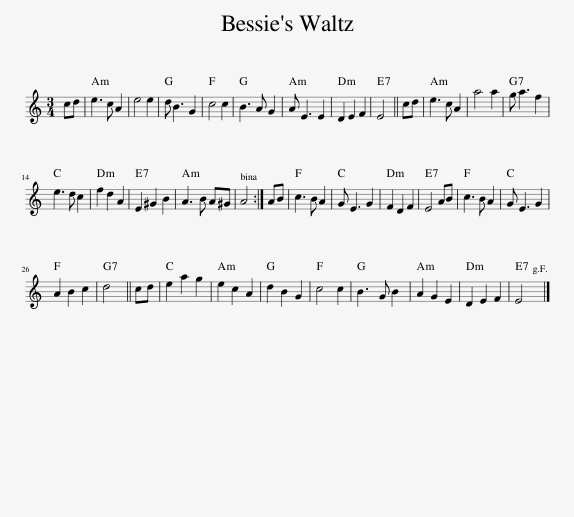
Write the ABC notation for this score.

X:1
L:1/8
M:3/4
I:linebreak $
K:C
V:1 treble
V:1
 cd | e3 c A2 | e4 e2 | d B3 G2 | c4 c2 | %5
 B3 A G2 | A E3 E2 | D2 E2 F2 | E4 || cd | %10
 e3 c A2 | a4 a2 | g a3 f2 |$ e3 d c2 | f2 d2 A2 | %15
 E2 ^G2 B2 | A3 B A^G | A4 :| AB | c3 B A2 | %20
 G E3 G2 | F2 D2 F2 | E4 AB | c3 B A2 | G E3 G2 |$ %25
 A2 B2 c2 | d4 || cd | e2 a2 g2 | e2 c2 A2 | %30
 d2 B2 G2 | c4 c2 | B3 G B2 | A2 G2 E2 | D2 E2 F2 | %35
 E4 |] %36
